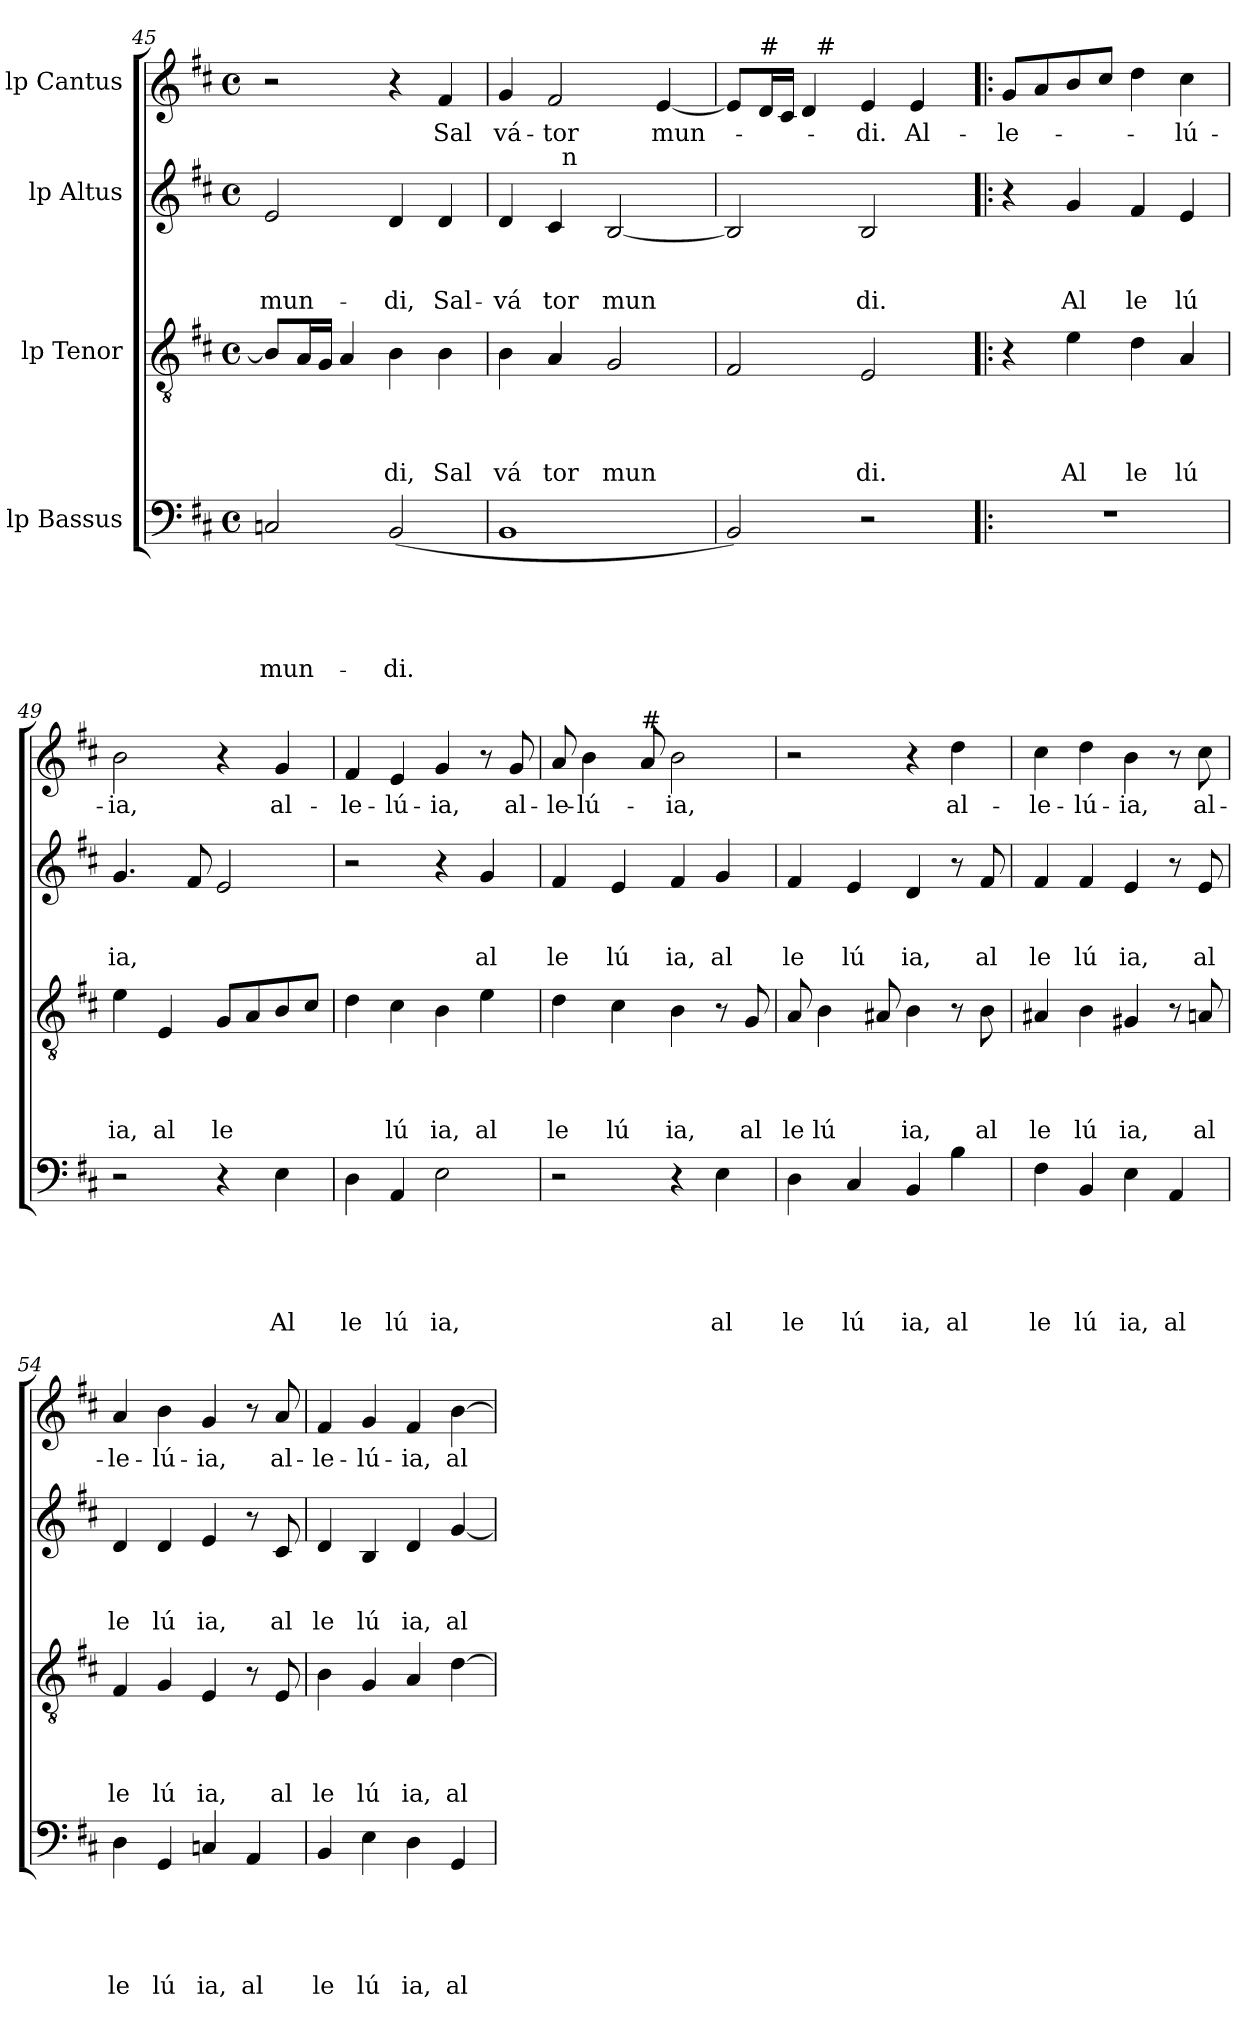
**kern	**text	**text	**text	**text	**text	**kern	**text	**text	**text	**text	**kern	**text	**text	**text	**kern	**text
*part4	*part4	*part4	*part4	*part4	*part4	*part3	*part3	*part3	*part3	*part3	*part2	*part2	*part2	*part2	*part1	*part1
*staff4	*staff4	*staff4	*staff4	*staff4	*staff4	*staff3	*staff3	*staff3	*staff3	*staff3	*staff2	*staff2	*staff2	*staff2	*staff1	*staff1
*I"lp Bassus	*	*	*	*	*	*I"lp Tenor	*	*	*	*	*I"lp Altus	*	*	*	*I"lp Cantus	*
*clefF4	*	*	*	*	*	*clefGv2	*	*	*	*	*clefG2	*	*	*	*clefG2	*
*k[f#c#]	*	*	*	*	*	*k[f#c#]	*	*	*	*	*k[f#c#]	*	*	*	*k[f#c#]	*
*D:	*	*	*	*	*	*D:	*	*	*	*	*D:	*	*	*	*D:	*
*M4/4	*	*	*	*	*	*M4/4	*	*	*	*	*M4/4	*	*	*	*M4/4	*
*met(c)	*	*	*	*	*	*met(c)	*	*	*	*	*met(c)	*	*	*	*met(c)	*
=45	=45	=45	=45	=45	=45	=45	=45	=45	=45	=45	=45	=45	=45	=45	=45	=45
!	!	!	!	!	!LO:LY:b	!	!	!	!	!	!	!	!	!LO:LY:b	!	!
2Cn/	.	.	.	.	mun-	8B/L]	.	.	.	.	2e/	.	.	mun-	2r	.
.	.	.	.	.	.	16A/L	.	.	.	.	.	.	.	.	.	.
.	.	.	.	.	.	16G/JJ	.	.	.	.	.	.	.	.	.	.
.	.	.	.	.	.	4A/	.	.	.	.	.	.	.	.	.	.
!	!	!	!	!	!LO:LY:b	!	!	!	!	!LO:LY:b	!	!	!	!LO:LY:b	!	!
(<2BB/	.	.	.	.	-di.	4B\	.	.	.	di,	4d/	.	.	-di,	4r	.
!	!	!	!	!	!	!	!	!	!	!LO:LY:b	!	!	!	!LO:LY:b	!	!LO:LY:b
.	.	.	.	.	.	4B\	.	.	.	Sal	4d/	.	.	Sal-	4f#/	Sal
!!LO:LB:g=z
=46	=46	=46	=46	=46	=46	=46	=46	=46	=46	=46	=46	=46	=46	=46	=46	=46
!	!	!	!	!	!	!	!	!	!	!LO:LY:b	!	!	!	!LO:LY:b	!	!LO:LY:b
*	*	*	*	*	*	*	*	*	*	*	*^	*	*	*	*	*
1BB	.	.	.	.	.	4B\	.	.	.	vá	4d/	4ryy	.	.	-vá	4g/	vá-
!	!	!	!	!	!	!	!	!	!	!LO:LY:b	!	!	!	!	!LO:LY:b	!	!LO:LY:b
.	.	.	.	.	.	4A/	.	.	.	tor	4c#/	32ryy	.	.	tor	2f#/	-tor
!	!	!	!	!	!	!	!	!	!	!	!	!LO:TX:a:t=n	!	!	!	!	!
.	.	.	.	.	.	.	.	.	.	.	.	2ryy	.	.	.	.	.
!	!	!	!	!	!	!	!	!	!	!LO:LY:b	!	!	!	!	!LO:LY:b	!	!
.	.	.	.	.	.	2G/	.	.	.	mun	[<2B/	.	.	.	mun	.	.
!	!	!	!	!	!	!	!	!	!	!	!	!	!	!	!	!	!LO:LY:b
.	.	.	.	.	.	.	.	.	.	.	.	.	.	.	.	[<4e/	mun-
.	.	.	.	.	.	.	.	.	.	.	.	8..ryy	.	.	.	.	.
*	*	*	*	*	*	*	*	*	*	*	*v	*v	*	*	*	*	*
=47	=47	=47	=47	=47	=47	=47	=47	=47	=47	=47	=47	=47	=47	=47	=47	=47
*	*	*	*	*	*	*	*	*	*	*	*	*	*	*	*^	*
2BB/)	.	.	.	.	.	2F#/	.	.	.	.	2B/]	.	.	.	8e/L]	4ryy	.
!	!	!	!	!	!	!	!	!	!	!	!	!	!	!	!LO:TX:a:t=#	!	!
.	.	.	.	.	.	.	.	.	.	.	.	.	.	.	16d/L	.	.
.	.	.	.	.	.	.	.	.	.	.	.	.	.	.	16c#/JJ	.	.
.	.	.	.	.	.	.	.	.	.	.	.	.	.	.	4d/	32ryy	.
!	!	!	!	!	!	!	!	!	!	!	!	!	!	!	!	!LO:TX:a:t=#	!
.	.	.	.	.	.	.	.	.	.	.	.	.	.	.	.	2ryy	.
!	!	!	!	!	!	!	!	!	!	!LO:LY:b	!	!	!	!LO:LY:b	!	!	!LO:LY:b
2r	.	.	.	.	.	2E/	.	.	.	di.	2B/	.	.	di.	4e/	.	-di.
!	!	!	!	!	!	!	!	!	!	!	!	!	!	!	!	!	!LO:LY:b
.	.	.	.	.	.	.	.	.	.	.	.	.	.	.	4e/	.	Al-
.	.	.	.	.	.	.	.	.	.	.	.	.	.	.	.	8..ryy	.
=48!|:	=48!|:	=48!|:	=48!|:	=48!|:	=48!|:	=48!|:	=48!|:	=48!|:	=48!|:	=48!|:	=48!|:	=48!|:	=48!|:	=48!|:	=48!|:	=48!|:	=48!|:
!	!	!	!	!	!	!	!	!	!	!	!	!	!	!	!	!	!LO:LY:b
*	*	*	*	*	*	*	*	*	*	*	*	*	*	*	*v	*v	*
1r	.	.	.	.	.	4r	.	.	.	.	4r	.	.	.	8g/L	-le-
.	.	.	.	.	.	.	.	.	.	.	.	.	.	.	8a/	.
!	!	!	!	!	!	!	!	!	!	!LO:LY:b	!	!	!	!LO:LY:b	!	!
.	.	.	.	.	.	4e\	.	.	.	Al	4g/	.	.	Al	8b/	.
.	.	.	.	.	.	.	.	.	.	.	.	.	.	.	8cc#/J	.
!	!	!	!	!	!	!	!	!	!	!LO:LY:b	!	!	!	!LO:LY:b	!	!
.	.	.	.	.	.	4d\	.	.	.	le	4f#/	.	.	le	4dd\	.
!	!	!	!	!	!	!	!	!	!	!LO:LY:b	!	!	!	!LO:LY:b	!	!LO:LY:b
.	.	.	.	.	.	4A/	.	.	.	lú	4e/	.	.	lú	4cc#\	-lú-
=49	=49	=49	=49	=49	=49	=49	=49	=49	=49	=49	=49	=49	=49	=49	=49	=49
!	!	!	!	!	!	!	!	!	!	!LO:LY:b	!	!	!	!LO:LY:b	!	!LO:LY:b
2r	.	.	.	.	.	4e\	.	.	.	ia,	4.g/	.	.	ia,	2b\	-ia,
!	!	!	!	!	!	!	!	!	!	!LO:LY:b	!	!	!	!	!	!
.	.	.	.	.	.	4E/	.	.	.	al	.	.	.	.	.	.
.	.	.	.	.	.	.	.	.	.	.	8f#/	.	.	.	.	.
!	!	!	!	!	!	!	!	!	!	!LO:LY:b	!	!	!	!	!	!
4r	.	.	.	.	.	8G/L	.	.	.	le	2e/	.	.	.	4r	.
.	.	.	.	.	.	8A/	.	.	.	.	.	.	.	.	.	.
!	!	!	!	!	!LO:LY:b	!	!	!	!	!	!	!	!	!	!	!LO:LY:b
4E\	.	.	.	.	Al	8B/	.	.	.	.	.	.	.	.	4g/	al-
.	.	.	.	.	.	8c#/J	.	.	.	.	.	.	.	.	.	.
=50	=50	=50	=50	=50	=50	=50	=50	=50	=50	=50	=50	=50	=50	=50	=50	=50
!	!	!	!	!	!LO:LY:b	!	!	!	!	!	!	!	!	!	!	!LO:LY:b
4D\	.	.	.	.	le	4d\	.	.	.	.	2r	.	.	.	4f#/	-le-
!	!	!	!	!	!LO:LY:b	!	!	!	!	!LO:LY:b	!	!	!	!	!	!LO:LY:b
4AA/	.	.	.	.	lú	4c#\	.	.	.	lú	.	.	.	.	4e/	-lú-
!	!	!	!	!	!LO:LY:b	!	!	!	!	!LO:LY:b	!	!	!	!	!	!LO:LY:b
2E\	.	.	.	.	ia,	4B\	.	.	.	ia,	4r	.	.	.	4g/	-ia,
!	!	!	!	!	!	!	!	!	!	!LO:LY:b	!	!	!	!LO:LY:b	!	!
.	.	.	.	.	.	4e\	.	.	.	al	4g/	.	.	al	8r	.
!	!	!	!	!	!	!	!	!	!	!	!	!	!	!	!	!LO:LY:b
.	.	.	.	.	.	.	.	.	.	.	.	.	.	.	8g/	al-
!!LO:LB:g=z
=51	=51	=51	=51	=51	=51	=51	=51	=51	=51	=51	=51	=51	=51	=51	=51	=51
!	!	!	!	!	!	!	!	!	!	!LO:LY:b	!	!	!	!LO:LY:b	!	!LO:LY:b
2r	.	.	.	.	.	4d\	.	.	.	le	4f#/	.	.	le	8a/	-le-
!	!	!	!	!	!	!	!	!	!	!	!	!	!	!	!	!LO:LY:b
.	.	.	.	.	.	.	.	.	.	.	.	.	.	.	4b\	-lú-
!	!	!	!	!	!	!	!	!	!	!LO:LY:b	!	!	!	!LO:LY:b	!	!
.	.	.	.	.	.	4c#\	.	.	.	lú	4e/	.	.	lú	.	.
!	!	!	!	!	!	!	!	!	!	!	!	!	!	!	!LO:TX:a:t=#	!
.	.	.	.	.	.	.	.	.	.	.	.	.	.	.	8a/	.
!	!	!	!	!	!	!	!	!	!	!LO:LY:b	!	!	!	!LO:LY:b	!	!LO:LY:b
4r	.	.	.	.	.	4B\	.	.	.	ia,	4f#/	.	.	ia,	2b\	-ia,
!	!	!	!	!	!LO:LY:b	!	!	!	!	!	!	!	!	!LO:LY:b	!	!
4E\	.	.	.	.	al	8r	.	.	.	.	4g/	.	.	al	.	.
!	!	!	!	!	!	!	!	!	!	!LO:LY:b	!	!	!	!	!	!
.	.	.	.	.	.	8G/	.	.	.	al	.	.	.	.	.	.
=52	=52	=52	=52	=52	=52	=52	=52	=52	=52	=52	=52	=52	=52	=52	=52	=52
!	!	!	!	!	!LO:LY:b	!	!	!	!	!LO:LY:b	!	!	!	!LO:LY:b	!	!
4D\	.	.	.	.	le	8A/	.	.	.	le	4f#/	.	.	le	2r	.
!	!	!	!	!	!	!	!	!	!	!LO:LY:b	!	!	!	!	!	!
.	.	.	.	.	.	4B\	.	.	.	lú	.	.	.	.	.	.
!	!	!	!	!	!LO:LY:b	!	!	!	!	!	!	!	!	!LO:LY:b	!	!
4C#/	.	.	.	.	lú	.	.	.	.	.	4e/	.	.	lú	.	.
.	.	.	.	.	.	8A#X/	.	.	.	.	.	.	.	.	.	.
!	!	!	!	!	!LO:LY:b	!	!	!	!	!LO:LY:b	!	!	!	!LO:LY:b	!	!
4BB/	.	.	.	.	ia,	4B\	.	.	.	ia,	4d/	.	.	ia,	4r	.
!	!	!	!	!	!LO:LY:b	!	!	!	!	!	!	!	!	!	!	!LO:LY:b
4B\	.	.	.	.	al	8r	.	.	.	.	8r	.	.	.	4dd\	al-
!	!	!	!	!	!	!	!	!	!	!LO:LY:b	!	!	!	!LO:LY:b	!	!
.	.	.	.	.	.	8B\	.	.	.	al	8f#/	.	.	al	.	.
=53	=53	=53	=53	=53	=53	=53	=53	=53	=53	=53	=53	=53	=53	=53	=53	=53
!	!	!	!	!	!LO:LY:b	!	!	!	!	!LO:LY:b	!	!	!	!LO:LY:b	!	!LO:LY:b
4F#\	.	.	.	.	le	4A#X/	.	.	.	le	4f#/	.	.	le	4cc#\	-le-
!	!	!	!	!	!LO:LY:b	!	!	!	!	!LO:LY:b	!	!	!	!LO:LY:b	!	!LO:LY:b
4BB/	.	.	.	.	lú	4B\	.	.	.	lú	4f#/	.	.	lú	4dd\	-lú-
!	!	!	!	!	!LO:LY:b	!	!	!	!	!LO:LY:b	!	!	!	!LO:LY:b	!	!LO:LY:b
4E\	.	.	.	.	ia,	4G#X/	.	.	.	ia,	4e/	.	.	ia,	4b\	-ia,
!	!	!	!	!	!LO:LY:b	!	!	!	!	!	!	!	!	!	!	!
4AA/	.	.	.	.	al	8r	.	.	.	.	8r	.	.	.	8r	.
!	!	!	!	!	!	!	!	!	!	!LO:LY:b	!	!	!	!LO:LY:b	!	!LO:LY:b
.	.	.	.	.	.	8An/	.	.	.	al	8e/	.	.	al	8cc#\	al-
=54	=54	=54	=54	=54	=54	=54	=54	=54	=54	=54	=54	=54	=54	=54	=54	=54
!	!	!	!	!	!LO:LY:b	!	!	!	!	!LO:LY:b	!	!	!	!LO:LY:b	!	!LO:LY:b
4D\	.	.	.	.	le	4F#/	.	.	.	le	4d/	.	.	le	4a/	-le-
!	!	!	!	!	!LO:LY:b	!	!	!	!	!LO:LY:b	!	!	!	!LO:LY:b	!	!LO:LY:b
4GG/	.	.	.	.	lú	4G/	.	.	.	lú	4d/	.	.	lú	4b\	-lú-
!	!	!	!	!	!LO:LY:b	!	!	!	!	!LO:LY:b	!	!	!	!LO:LY:b	!	!LO:LY:b
4Cn/	.	.	.	.	ia,	4E/	.	.	.	ia,	4e/	.	.	ia,	4g/	-ia,
!	!	!	!	!	!LO:LY:b	!	!	!	!	!	!	!	!	!	!	!
4AA/	.	.	.	.	al	8r	.	.	.	.	8r	.	.	.	8r	.
!	!	!	!	!	!	!	!	!	!	!LO:LY:b	!	!	!	!LO:LY:b	!	!LO:LY:b
.	.	.	.	.	.	8E/	.	.	.	al	8c#/	.	.	al	8a/	al-
=55	=55	=55	=55	=55	=55	=55	=55	=55	=55	=55	=55	=55	=55	=55	=55	=55
!	!	!	!	!	!LO:LY:b	!	!	!	!	!LO:LY:b	!	!	!	!LO:LY:b	!	!LO:LY:b
4BB/	.	.	.	.	le	4B\	.	.	.	le	4d/	.	.	le	4f#/	-le-
!	!	!	!	!	!LO:LY:b	!	!	!	!	!LO:LY:b	!	!	!	!LO:LY:b	!	!LO:LY:b
4E\	.	.	.	.	lú	4G/	.	.	.	lú	4B/	.	.	lú	4g/	-lú-
!	!	!	!	!	!LO:LY:b	!	!	!	!	!LO:LY:b	!	!	!	!LO:LY:b	!	!LO:LY:b
4D\	.	.	.	.	ia,	4A/	.	.	.	ia,	4d/	.	.	ia,	4f#/	-ia,
!	!	!	!	!	!LO:LY:b	!	!	!	!	!LO:LY:b	!	!	!	!LO:LY:b	!	!LO:LY:b
4GG/	.	.	.	.	al	[<4d\	.	.	.	al	[<4g/	.	.	al	[<4b\	al-
=	=	=	=	=	=	=	=	=	=	=	=	=	=	=	=	=
*-	*-	*-	*-	*-	*-	*-	*-	*-	*-	*-	*-	*-	*-	*-	*-	*-
